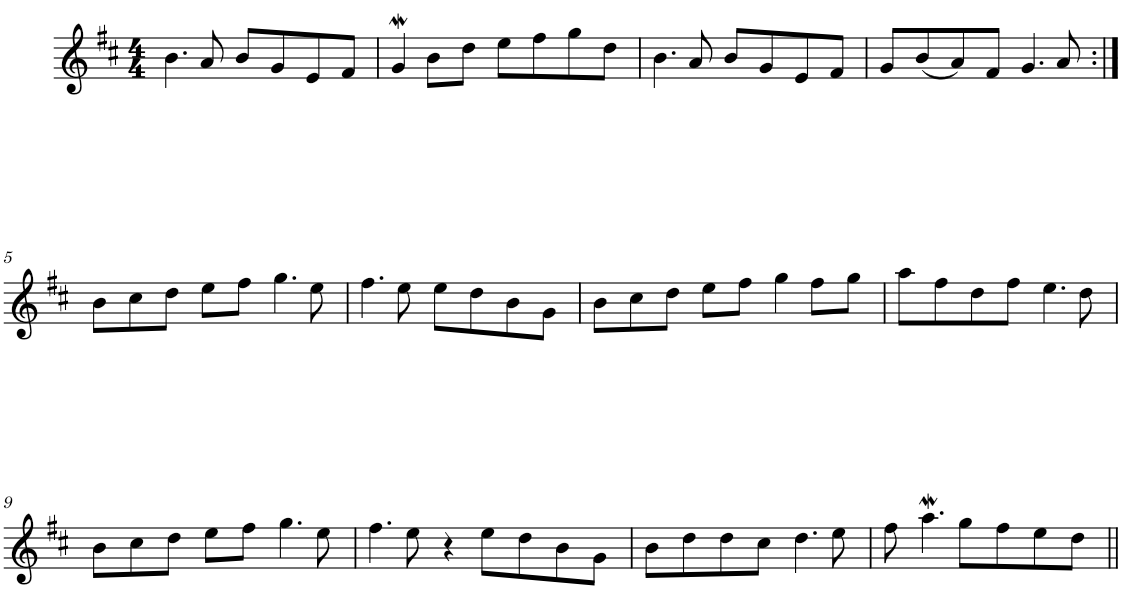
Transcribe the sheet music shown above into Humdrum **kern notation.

**kern
*part1
*staff1
*I"Voice
*I'V
*clefG2
*k[f#c#]
*M4/4
=1
4.b\
8a/
8b/L
8g/
8e/
8f#/J
=2
4gw/
8b\L
8dd\J
8ee\L
8ff#\
8gg\
8dd\J
=3
4.b\
8a/
8b/L
8g/
8e/
8f#/J
=4
8g/L
(<8b/
8a/)
8f#/J
4.g/
8a/
!!LO:LB:g=z
=5:|!
8b\L
8cc#\
8dd\J
8ee\L
8ff#\J
4.gg\
8ee\
=6
4.ff#\
8ee\
8ee\L
8dd\
8b\
8g\J
=7
8b\L
8cc#\
8dd\J
8ee\L
8ff#\J
4gg\
8ff#\L
8gg\J
=8
8aa\L
8ff#\
8dd\
8ff#\J
4.ee\
8dd\
!!LO:LB:g=z
=9
8b\L
8cc#\
8dd\J
8ee\L
8ff#\J
4.gg\
8ee\
=10
4.ff#\
8ee\
4r
8ee\L
8dd\
8b\
8g\J
=11
8b\L
8dd\
8dd\
8cc#\J
4.dd\
8ee\
=12
8ff#\
4.aaW\
8gg\L
8ff#\
8ee\
8dd\J
=||
*-
